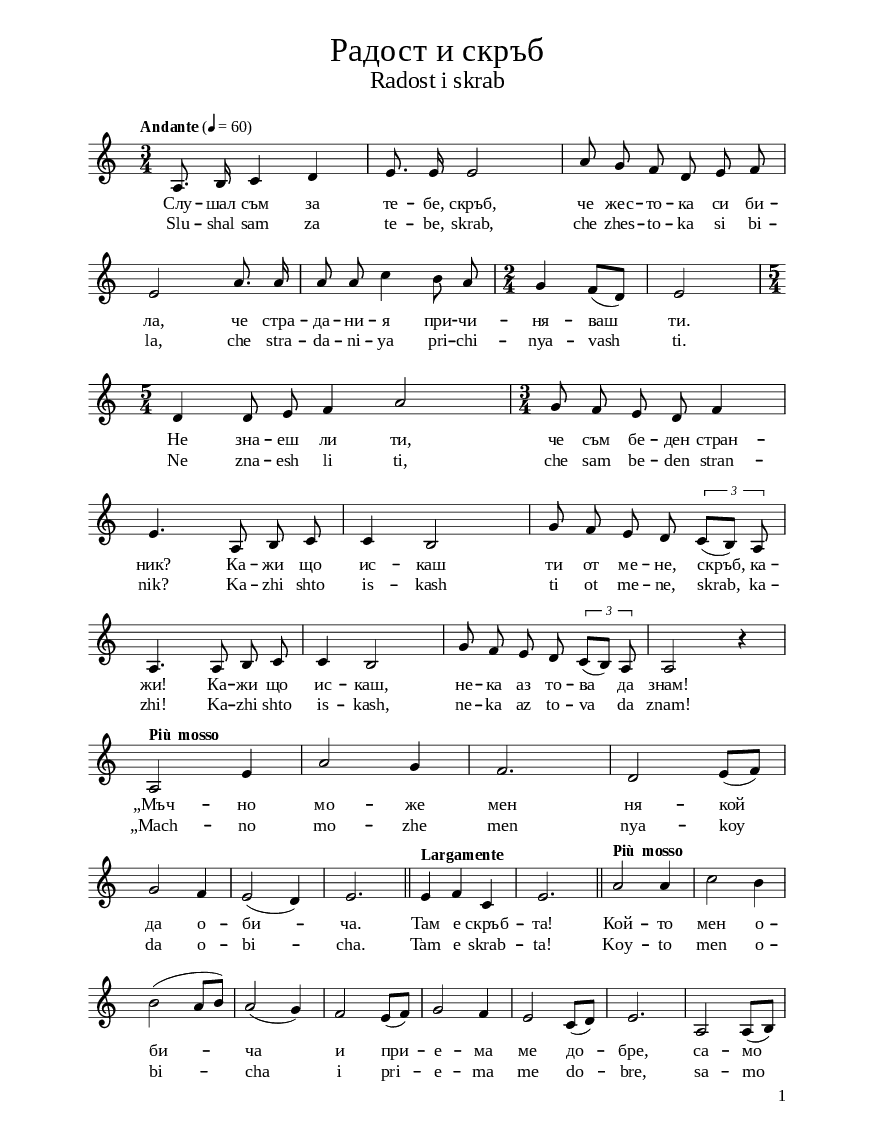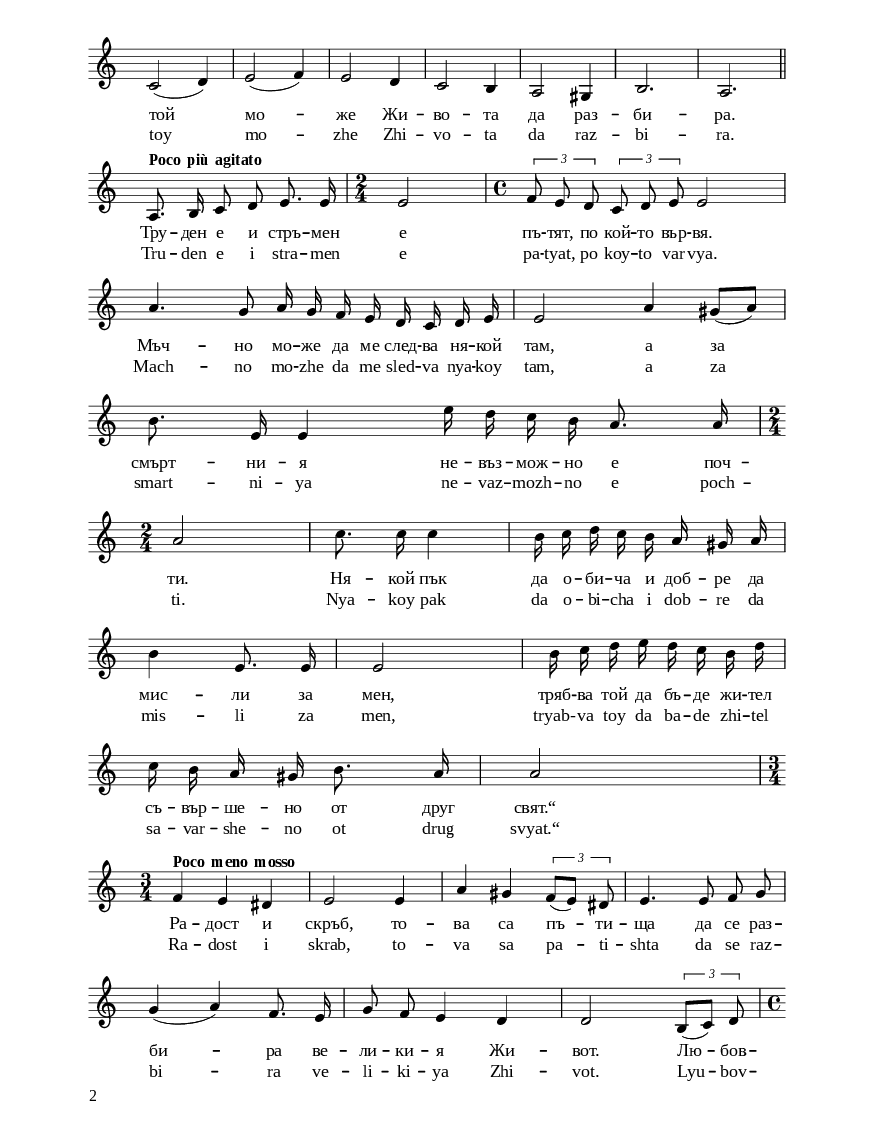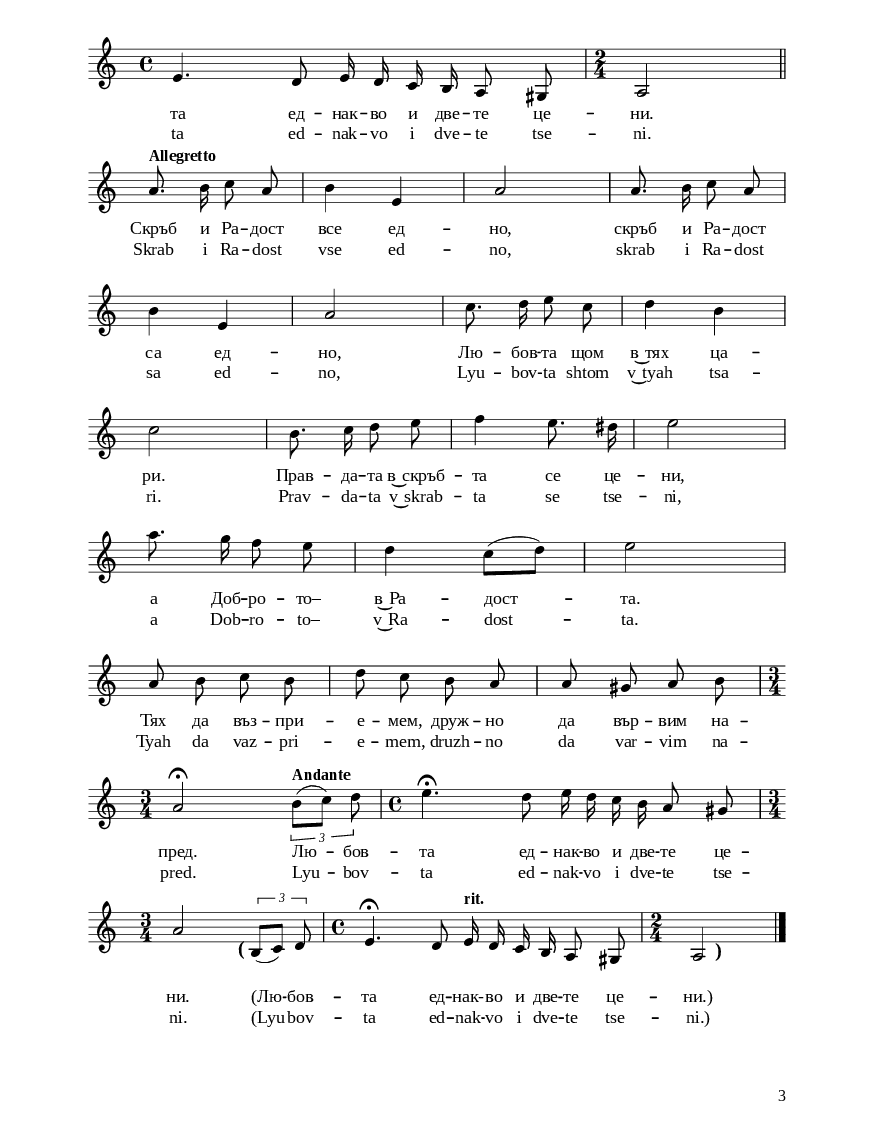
\version "2.24.1"

\include "include/globals.ily"

\bookpart {
  \label #'ref122
  \tocItem \markup "Радост и скръб – Radost i skrab "
  \include "include/bookpart-paper.ily"
  \score {
    \include "include/score-layout.ily"

    \new Voice \relative c' {
      \clef treble
      \key a \minor
      \time 3/4
      \tempoFunc "Andante" 4 "60"
      \autoBeamOff
      a8.  b16  c4  d4 | % 2
      e8.  e16  e2 | % 3
      a8  g8  f8  d8  e8
      f8 | \break % 4
      e2  a8.  a16  | % 5
      a8  a8  c4  b8  a8 | % 6
      \time 2/4  | % 6
      g4  f8 [(  d8 )] | % 7
      e2 | % 8
      \time 5/4 \break  | % 8
      d4  d8  e8  f4  a2 | % 9
      \time 3/4  | % 9
      g8  f8  e8  d8  f4 \break |
      e4.  a,8  b8  c8 | % 11
      c4  b2  | % 12
      g'8  f8  e8  d8
      \tuplet 3/2 { c8 ( [  b8 )]  a8  }
      | \break % 13
      a4.  a8  b8  c8 | % 14
      c4  b2  | % 15
      g'8  f8  e8  d8
      \tuplet 3/2 { c8 ( [  b8] ) a8 }
      | % 16
      a2 r4 \break | % 17
      a2 ^\markup{ \bold {Più mosso} }  e'4 | % 18
      a2  g4 | % 19
      f2. |
      d2  e8 ( [  f8 ) ] \break | % 21
      g2  f4 | % 22
      e2 (  d4 ) | % 23
      e2. \bar "||"
      e4 ^\markup{ \bold {Largamente} }  f4  c4 | % 25
      e2. \bar "||"
      a2 ^\markup{ \bold {Più mosso} }  a4 | % 27
      c2  b4 \break | % 28
      b2 (  a8 [  b8 ) ] | % 29
      a2 (  g4 ) |
      f2  e8 ( [  f8 ) ] | % 31
      g2  f4 | % 32
      e2  c8 ( [  d8 ) ] | % 33
      e2. | % 34
      a,2  a8 ( [  b8 ) ] \break | % 35
      c2 (  d4 ) | % 36
      e2 (  f4 ) | % 37
      e2  d4 | % 38
      c2  b4 | % 39
      a2  gis4 |
      b2. | % 41
      a2. \bar "||"
      \break  | % 42
      a8. ^\markup{ \bold {Poco più agitato} }  b16
      c8  d8  e8.  e16 | % 43
      \time 2/4  | % 43
      e2 | % 44
      \time 4/4  | % 44
      \tuplet 3/2 {f8   e8  d8 }
      \tuplet 3/2 {c8  d8  e8 }
      e2  |
      a4.  g8  a16  g16  f16
      e16  d16  c16  d16  e16 | % 46
      e2  a4  gis8 ( [  a8 ) ] \break | % 47
      b8.  e,16  e4  e'16
      d16  c16  b16  a8.  a16 |\break   % 48
      \time 2/4  | % 48
      a2 | % 49
      c8.  c16  c4  |
      b16  c16  d16  c16
      b16  a16  gis16  a16 \break| % 51
      b4  e,8.  e16 | % 52
      e2  | % 53
      b'16  c16  d16  e16
      d16  c16  b16  d16 | \break % 54
      c16  b16  a16  gis16
      b8.  a16 | % 55
      a2 \break | % 56
      \time 3/4  | % 56
      f4 ^\markup{ \bold {Poco meno mosso} }  e4
      dis4 | % 57
      e2  e4 | % 58
      a4  gis4
      \tuplet 3/2 { f8 ( [  e8 ] )  dis8  }
      | % 59
      e4.  e8  f8  g8 | \break
      g4 (  a4 )  f8.  e16  | % 61
      g8  f8  e4  d4 | % 62
      d2
      \tuplet 3/2 { b8 ( [  c8 ) ]  d8  }
      | % 63
      \break | % 63
      \time 4/4 e4.  d8  e16  d16  c16
      b16  a8  gis8 | % 64
      \time 2/4 a2 \bar "||"  \break | % 65
      a'8. ^\markup{ \bold {Allegretto} }  b16
      c8  a8  | % 66
      b4  e,4  | % 67
      a2  | % 68
      a8.  b16  c8  a8  \break | % 69
      b4  e,4  |
      a2   | % 71
      c8.  d16  e8  c8  | % 72
      d4  b4  | \break % 73
      c2  | % 74
      b8.  c16  d8  e8  | % 75
      f4  e8.  dis16  | % 76
      e2  \break  | % 77
      a8. g16 f8 e8  | % 78
      d4 c8 ( [ d8 ) ] | % 79
      e2 |\break 
      a,8 b8 c8 b8  | % 81
      d8 c8 b8  a8  | % 82
      a8  gis8  a8 b8 | % 83
      \time 3/4  | % 83
      a2 ^\fermata
      \tuplet 3/2 { \tempo "Andante" b8 ( [ c8 ) ] d8  }
      \time 4/4  | % 84
      e4. \fermata
      d8 e16  d16 c16  b16
      a8 gis8 | \break % 85 

     \time 3/4 a2
    
     \tuplet 3/2 { 
      \once \override TextScript.extra-offset = #'(-1.8 . 3.5)
      b,8-\markup \bold \fontsize #+2 {"("} 
       ( [ c8 ) ] d8  } |
      \time 4/4   % 84
      e4. \fermata
      d8 \tempo "rit." e16  d16 c16  b16
      a8 gis8 | 
      \time 2/4
      \override TextScript.extra-offset = #'(3 . 3.0)      
      a2-\markup \bold \fontsize #+2 {")"}
       \bar "|."
    }

    \addlyrics {
       Слу -- шал съм за те -- бе, скръб,
      че жес -- то -- ка си би -- ла, че
      стра -- да -- ни -- я при -- чи -- ня
      -- ваш  ти. Не зна -- еш ли ти,
      че съм бе -- ден стран -- ник? Ка
      -- жи що ис -- каш ти от ме -- не,
      скръб, ка -- жи! Ка -- жи що
      ис -- каш, не -- ка аз то -- ва
      да знам! "„Мъч" -- но мо -- же
      мен ня -- кой  да о -- би
      -- ча. Там е скръб -- та! Кой --
      то мен о -- би  --  ча
      и при  -- е -- ма ме до  --
      бре, са -- мо той мо
      -- же Жи -- во -- та да раз -- би
      -- ра. Тру -- ден е и стръ -- мен
      е пъ -- тят, по кой -- то вър --
      вя. Мъч -- но мо -- же да ме след
      -- ва ня -- кой там, а за
      смърт -- ни -- я не -- въз -- мож --
      но е поч -- ти. Ня -- кой пък да
      о -- би -- ча и доб -- ре да мис --
      ли за мен, тряб -- ва той да бъ
      -- де жи -- тел съ -- вър -- ше -- но
      от друг "свят.“" Ра -- дост и
      скръб, то -- ва са пъ  -- ти --
      ща да се раз -- би -- ра ве --
      ли -- ки -- я Жи -- вот. Лю  --
      бов -- та ед -- нак -- во и две --
      те це -- ни. Скръб и Ра -- дост
      все ед -- но, скръб и Ра -- дост
      са ед -- но, Лю -- бов -- та щом
      в~тях ца -- ри. Прав -- да -- та
      в~скръб -- та се це -- ни, а Доб
      -- ро -- то– в~Ра -- дост  -- та.
      Тях да въз -- при -- е -- мем, друж
      -- но да вър -- вим на -- пред. Лю
      -- бов -- та ед -- нак -- во и
      две -- те це -- ни. (Лю
      -- бов -- та ед -- "нак-" -- во и
      две -- те це -- ни.)
     }
      \addlyrics {
        Slu -- shal sam za te -- be, skrab,
        che zhes -- to -- ka si bi -- la, che
        stra -- da -- ni -- ya pri -- chi -- nya
        -- vash  ti. Ne zna -- esh li ti,
        che sam be -- den stran -- nik? Ka
        -- zhi shto is -- kash ti ot me -- ne,
        skrab, ka -- zhi! Ka -- zhi shto
        is -- kash, ne -- ka az to -- va
         da znam! "„Mach" -- no mo -- zhe
        men nya -- koy  da o -- bi
        -- cha. Tam e skrab -- ta! Koy --
        to men o -- bi  --  cha  
        i pri  -- e -- ma me do  --
        bre, sa -- mo  toy  mo
        -- zhe Zhi -- vo -- ta da raz -- bi
        -- ra. Tru -- den e i stra -- men
        e pa -- tyat, po koy -- to var --
        vya. Mach -- no mo -- zhe da me sled
        -- va nya -- koy tam, a za
        smart -- ni -- ya ne -- vaz -- mozh --
        no e poch -- ti. Nya -- koy pak da
        o -- bi -- cha i dob -- re da mis --
        li za men, "tryab-" -- va toy da ba
        -- de zhi -- tel sa -- var -- she -- no
        ot drug "svyat.“" Ra -- dost i
        skrab, to -- va sa pa  -- ti --
        shta da se raz -- bi -- ra ve --
        li -- ki -- ya Zhi -- vot. Lyu  --
        bov -- ta ed -- nak -- vo i dve --
        te tse -- ni. Skrab i Ra -- dost
        vse ed -- no, skrab i Ra -- dost
        sa ed -- no, Lyu -- bov -- ta shtom
        v~tyah tsa -- ri. Prav -- da -- ta
        v~skrab -- ta se tse -- ni, a Dob
        -- ro -- to– v~Ra -- dost  -- ta.
        Tyah da vaz -- pri -- e -- mem, druzh
        -- no da var -- vim na -- pred. Lyu
        -- bov -- ta ed -- nak -- vo i
        dve -- te tse -- ni. (Lyu
        -- bov -- ta ed -- nak -- vo i
        dve -- te tse -- ni.)}

        \header {
          title = \titleFunc "Радост и скръб" "Radost i skrab"
        }

        \midi{}

      } % score
 \markup \empty-two
     

      % include foreign translation(s) of the song
      \version "2.24.1"

\markup \fill-line { \fontsize #deTitleFontSize "Freude und Gram" }
\markup \null
\markup \null
\markup \fontsize #deCoupletFontSize {
  \hspace #15
  \override #`(baseline-skip . ,deCoupletBaselineSkip)
  \column {

    \line { " " Ich habe über dich, Gram, gehört,   }

    \line { " " dass du grausam wärst,   }

    \line { " " dass du Leid zufügst.   }

    \line { " " Weißt du nicht,  }

    \line { " " dass ich ein armer Fremder bin?   }

    \line { " " Sage mir, was du von mir willst,   }

    \line { " " sage es mir!  }
      \line { " " Sage mir, was du von mir willst,   }

    \line { " " ich soll es wissen!  }
    \line { " "}

    \line { " " „Schwerlich kann mich jemand lieben.   }

    \line { " " Dort ist der Gram!  }

    \line { " " Wer mich liebt }

    \line { " " und mich gut empfängt,  }

    \line { " " nur der kann  das Leben verstehen.   }

    \line { " "}

    \line { " " Schwierig und steil ist der Weg,   }

    \line { " " auf dem ich gehe.   }

    \line { " " Schwerlich kann mir dort jemand folgen   }

    \line { " " und für den Sterblichen   }
    
     \line { " " ist das fast unmöglich.  }
        \line { " "}
    
     \line { " " Liebt mich jedoch jemand und   }
   
     \line { " " denkt gut über mich,  }

    \line { " " er wird ein Bürger aus einer }
    
    \line { " " vollkommen anderen Welt sein.“}

    \line { " "}

    \line { " " Freude und Gram, das sind Wege,   }

    \line { " " das große Leben zu verstehen.   }

    \line { " " Die Liebe schätzt sie beide gleichermaßen.  }

    \line { " "}

    \line { " " Gram und Freude sind eins,  }

    \line { " " Gram und Freude sind eins,  }

    \line { " " wenn Liebe in ihnen herrscht.  }

    \line { " " Die Gerechtigkeit wird im Gram geschätzt  }

    \line { " " und das Gute in der Freude.   }

    \line { " " Empfangen wir sie   }

    \line { " " und gehen gemeinsam vorwärts.  }

    \line { " " Die Liebe schätzt sie beide gleichermaßen.  }

  }


}


    } % bookpart
